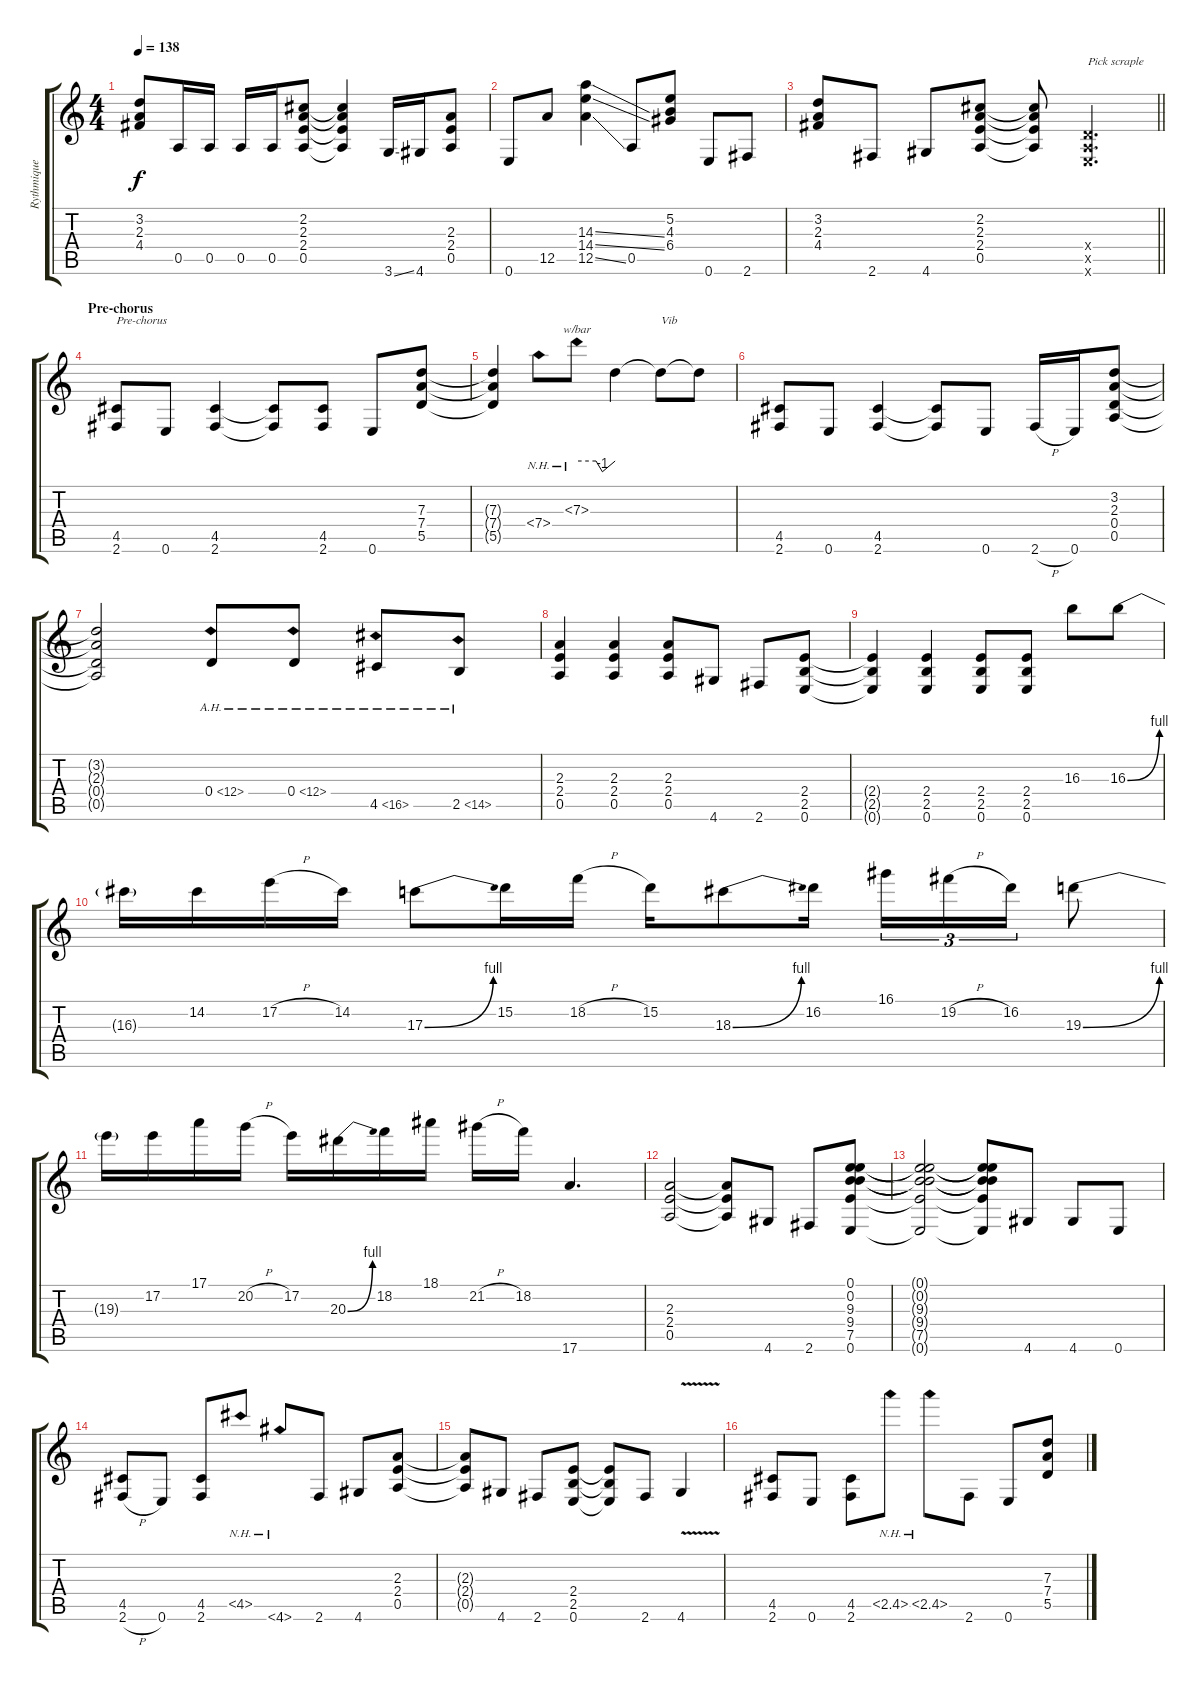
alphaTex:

\track ("Rythmique" "Rythmique") {instrument distortionguitar}
\staff {score tabs}
\tuning (E4 B3 G3 D3 A2 E2) {hide}
\ts (4 4)
\tempo 138
\clef g2
\ks c
(3.2 2.3 4.4).8{dy f} 0.5.16 0.5.16 0.5.16 0.5.16 (2.2 2.3 2.4 0.5).8 (2.2{t} 2.3{t} 2.4{t} 0.5{t}).4 3.6{ss}.16 4.6.16 (2.3 2.4 0.5).8 |
0.6.8 12.5.8 (14.3{ss} 14.4{ss} 12.5{ss}).4 0.5.8 (5.2 4.3 6.4).8 0.6.8 2.6.8 |
\barLineRight lightlight
(3.2 2.3 4.4).8 2.6.8 4.6.8 (2.2 2.3 2.4 0.5).8 (2.2{t} 2.3{t} 2.4{t} 0.5{t}).8 (0.4{x} 0.5{x} 0.6{x}).4{d txt "Pick scraple"} |
\section ("" "Pre-chorus")
(4.5 2.6).8{txt "Pre-chorus"} 0.6.8 (4.5 2.6).4 (4.5{t} 2.6{t}).8 (4.5 2.6).8 0.6.8 (7.3 7.4 5.5).8 |
(7.3{t} 7.4{t} 5.5{t}).4 7.4{nh}.8 7.3{nh}.8{tbe (custom default 0 0 30 0 40 -4 60 0)} 7.3{t}.4 7.3{t}.8{txt "Vib"} 7.3{t}.8 |
(4.5 2.6).8 0.6.8 (4.5 2.6).4 (4.5{t} 2.6{t}).8 0.6.8 2.6{h}.16 0.6.16 (3.2 2.3 0.4 0.5).8 |
(3.2{t} 2.3{t} 0.4{t} 0.5{t}).2 0.4{ah 12}.8 0.4{ah 12}.8 4.5{ah 12}.8 2.5{ah 12}.8 |
(2.3 2.4 0.5).4 (2.3 2.4 0.5).4 (2.3 2.4 0.5).8 4.6.8 2.6.8 (2.4 2.5 0.6).8 |
(2.4{t} 2.5{t} 0.6{t}).4 (2.4 2.5 0.6).4 (2.4 2.5 0.6).8 (2.4 2.5 0.6).8 16.3.8 16.3{be (bend 0 0 60 4)}.8 |
16.3{t}.16 14.2.16 17.2{h}.16 14.2.16 17.3{be (bend 0 0 60 4)}.8 15.2.16 18.2{h}.16 15.2.16 18.3{be (bend 0 0 60 4)}.8 16.2.16 16.1.16{tu (3 2)} 19.2{h}.16{tu (3 2)} 16.2.16{tu (3 2)} 19.3{be (bend 0 0 60 4)}.8 |
19.3{t}.16 17.2.16 17.1.16 20.2{h}.16 17.2.16 20.3{be (bend 0 0 60 4)}.16 18.2.16 18.1.16 21.2{h}.16 18.2.16 17.6.4{d} |
(2.3 2.4 0.5).2 (2.3{t} 2.4{t} 0.5{t}).8 4.6.8 2.6.8 (0.1 0.2 9.3 9.4 7.5 0.6).8 |
(0.1{t} 0.2{t} 9.3{t} 9.4{t} 7.5{t} 0.6{t}).2 (0.1{t} 0.2{t} 9.3{t} 9.4{t} 7.5{t} 0.6{t}).8 4.6.8 4.6.8 0.6.8 |
(4.5 2.6{h}).8 0.6.8 (4.5 2.6).8 4.5{nh}.8 4.6{nh}.8 2.6.8 4.6.8 (2.3 2.4 0.5).8 |
(2.3{t} 2.4{t} 0.5{t}).8 4.6.8 2.6.8 (2.4 2.5 0.6).8 (2.4{t} 2.5{t} 0.6{t}).8 2.6.8 4.6{v}.4 |
(4.5 2.6).8 0.6.8 (4.5 2.6).8 2.5{nh}.8 2.5{nh}.8 2.6.8 0.6.8 (7.3 7.4 5.5).8
